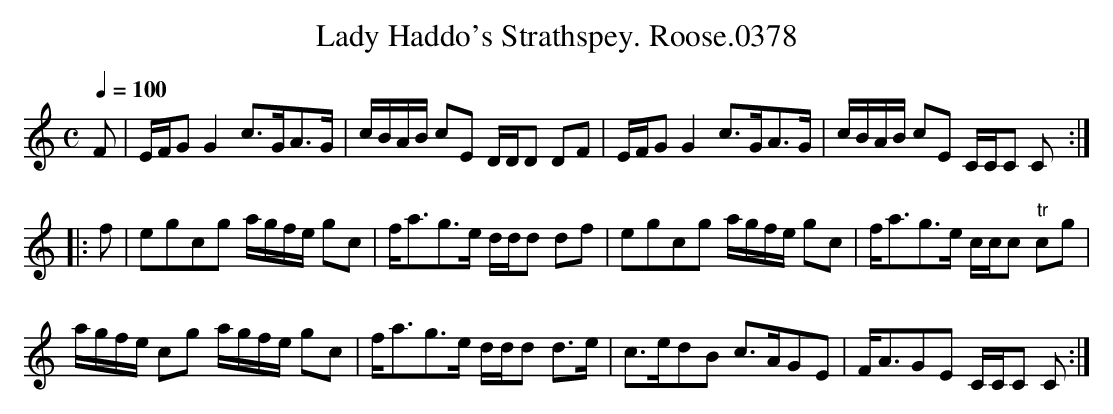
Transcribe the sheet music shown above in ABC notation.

X:1
T:Lady Haddo's Strathspey. Roose.0378
M:C
L:1/8
Q:1/4=100
K:C
F|E/F/G G2 c>GA>G|c/B/A/B/ cE D/D/D DF|E/F/G G2 c>GA>G|c/B/A/B/ cE C/C/C C:|
|:f|egcg a/g/f/e/ gc|f<ag>e d/d/d df|egcg a/g/f/e/ gc|f<ag>e c/c/c "tr"cg|
a/g/f/e/ cg a/g/f/e/ gc|f<ag>e d/d/d d>e|c>edB c>AGE|F<AGE C/C/C C:|
